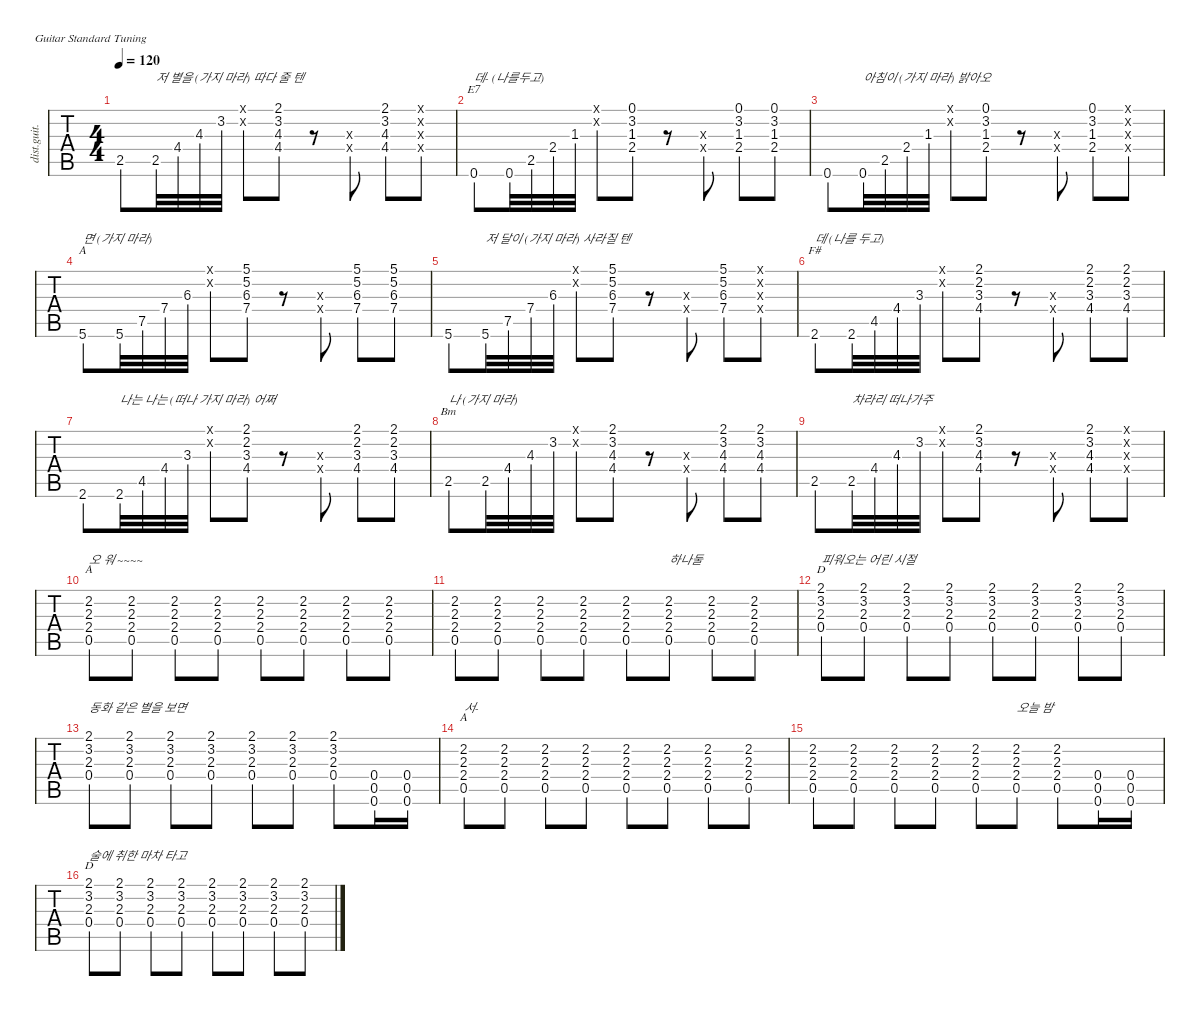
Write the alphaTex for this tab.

\defaultSystemsLayout 4
\hideDynamics
\bracketExtendMode nobrackets
\track ("Distortion Guitar" "dist.guit.") {instrument distortionguitar}
\staff {tabs}
\tuning (E4 B3 G3 D3 A2 E2)
\chord ("A" x 2 2 2 0 x) {showdiagram false showfingering false barre (2 2)}
\chord ("D" 2 3 2 0 x x) {showdiagram false showfingering false barre 2}
\chord ("A" x x x x x 5) {showdiagram false showfingering false}
\chord ("F#" x x x x x 2) {showdiagram false showfingering false}
\chord ("Bm" x x x x 2 x) {showdiagram false showfingering false}
\chord ("E7" x x x x x 0) {showdiagram false showfingering false}
\ts (4 4)
\tempo 120
\clef g2
\ks c
2.5.8{dy mf} 2.5.32{txt "저 별을 (가지 마라) 따다 줄 텐"} 4.4{acc #}.32 4.3.32 3.2.32 (0.2{x} 0.1{x}).8 (2.1{acc #} 3.2 4.3 4.4{acc #}).8 r.8 (0.4{x} 0.3{x}).8 (2.1{acc #} 3.2 4.3 4.4{acc #}).8 (4.4{x acc #} 4.3{x} 3.2{x} 2.1{x acc #}).8 |
0.6.8{ch "E7" txt "데- (나를두고)"} 0.6.32 2.5.32 2.4.32 1.3{acc #}.32 (0.2{x} 0.1{x}).8 (0.1 3.2 1.3{acc #} 2.4).8 r.8 (0.4{x} 0.3{x}).8 (0.1 3.2 1.3{acc #} 2.4).8 (2.4 1.3{acc #} 3.2 0.1).8 |
0.6.8 0.6.32{txt "아침이 (가지 마라) 밝아오"} 2.5.32 2.4.32 1.3{acc #}.32 (0.2{x} 0.1{x}).8 (0.1 3.2 1.3{acc #} 2.4).8 r.8 (0.4{x} 0.3{x}).8 (0.1 3.2 1.3{acc #} 2.4).8 (4.4{x acc #} 3.3{x acc #} 2.2{x acc #} 2.1{x acc #}).8 |
5.6.8{ch "A" txt "면 (가지 마라)"} 5.6.32 7.5.32 7.4.32 6.3{acc #}.32 (0.2{x} 0.1{x}).8 (5.1 5.2 6.3{acc #} 7.4).8 r.8 (0.4{x} 0.3{x}).8 (5.1 5.2 6.3{acc #} 7.4).8 (7.4 6.3{acc #} 5.2 5.1).8 |
5.6.8 5.6.32{txt "저 달이 (가지 마라) 사라질 텐"} 7.5.32 7.4.32 6.3{acc #}.32 (0.2{x} 0.1{x}).8 (5.1 5.2 6.3{acc #} 7.4).8 r.8 (0.4{x} 0.3{x}).8 (5.1 5.2 6.3{acc #} 7.4).8 (7.4{x} 6.3{x acc #} 5.2{x} 5.1{x}).8 |
2.6{acc #}.8{ch "F#" txt "데 (나를 두고)"} 2.6{acc #}.32 4.5{acc #}.32 4.4{acc #}.32 3.3{acc #}.32 (0.2{x} 0.1{x}).8 (2.1{acc #} 2.2{acc #} 3.3{acc #} 4.4{acc #}).8 r.8 (0.4{x} 0.3{x}).8 (2.1{acc #} 2.2{acc #} 3.3{acc #} 4.4{acc #}).8 (4.4{acc #} 3.3{acc #} 2.2{acc #} 2.1{acc #}).8 |
2.6{acc #}.8 2.6{acc #}.32{txt "나는 나는 (떠나 가지 마라) 어쩌"} 4.5{acc #}.32 4.4{acc #}.32 3.3{acc #}.32 (0.2{x} 0.1{x}).8 (2.1{acc #} 2.2{acc #} 3.3{acc #} 4.4{acc #}).8 r.8 (0.4{x} 0.3{x}).8 (2.1{acc #} 2.2{acc #} 3.3{acc #} 4.4{acc #}).8 (4.4{acc #} 3.3{acc #} 2.2{acc #} 2.1{acc #}).8 |
2.5.8{ch "Bm" txt "나 (가지 마라)"} 2.5.32 4.4{acc #}.32 4.3.32 3.2.32 (0.2{x} 0.1{x}).8 (2.1{acc #} 3.2 4.3 4.4{acc #}).8 r.8 (0.4{x} 0.3{x}).8 (2.1{acc #} 3.2 4.3 4.4{acc #}).8 (4.4{acc #} 4.3 3.2 2.1{acc #}).8 |
2.5.8 2.5.32{txt "차라리 떠나가주"} 4.4{acc #}.32 4.3.32 3.2.32 (0.2{x} 0.1{x}).8 (2.1{acc #} 3.2 4.3 4.4{acc #}).8 r.8 (0.4{x} 0.3{x}).8 (2.1{acc #} 3.2 4.3 4.4{acc #}).8 (4.4{x acc #} 4.3{x} 3.2{x} 2.1{x acc #}).8 |
(2.2{acc #} 2.3 2.4 0.5).8{ch "A" txt "오 워 ~~~~" instrument distortionguitar} (2.2{acc #} 2.3 2.4 0.5).8 (2.2{acc #} 2.3 2.4 0.5).8 (2.2{acc #} 2.3 2.4 0.5).8 (2.2{acc #} 2.3 2.4 0.5).8 (2.2{acc #} 2.3 2.4 0.5).8 (2.2{acc #} 2.3 2.4 0.5).8 (2.2{acc #} 2.3 2.4 0.5).8 |
(2.2{acc #} 2.3 2.4 0.5).8 (2.2{acc #} 2.3 2.4 0.5).8 (2.2{acc #} 2.3 2.4 0.5).8 (2.2{acc #} 2.3 2.4 0.5).8 (2.2{acc #} 2.3 2.4 0.5).8 (2.2{acc #} 2.3 2.4 0.5).8{txt "하나둘"} (2.2{acc #} 2.3 2.4 0.5).8 (2.2{acc #} 2.3 2.4 0.5).8 |
(2.1{acc #} 0.4 3.2 2.3).8{ch "D" txt "피워오는 어린 시절"} (2.1{acc #} 0.4 3.2 2.3).8 (2.1{acc #} 0.4 3.2 2.3).8 (2.1{acc #} 0.4 3.2 2.3).8 (2.1{acc #} 0.4 3.2 2.3).8 (2.1{acc #} 0.4 3.2 2.3).8 (2.1{acc #} 0.4 3.2 2.3).8 (2.1{acc #} 0.4 3.2 2.3).8 |
(2.1{acc #} 0.4 3.2 2.3).8{txt "동화 같은 별을 보면"} (2.1{acc #} 0.4 3.2 2.3).8 (2.1{acc #} 0.4 3.2 2.3).8 (2.1{acc #} 0.4 3.2 2.3).8 (2.1{acc #} 0.4 3.2 2.3).8 (2.1{acc #} 0.4 3.2 2.3).8 (2.1{acc #} 3.2 2.3 0.4).8 (0.6 0.4 0.5).16 (0.6 0.5 0.4).16 |
(2.2{acc #} 2.3 2.4 0.5).8{ch "A" txt "서-"} (2.2{acc #} 2.3 2.4 0.5).8 (2.2{acc #} 2.3 2.4 0.5).8 (2.2{acc #} 2.3 2.4 0.5).8 (2.2{acc #} 2.3 2.4 0.5).8 (2.2{acc #} 2.3 2.4 0.5).8 (2.2{acc #} 2.3 2.4 0.5).8 (2.2{acc #} 2.3 2.4 0.5).8 |
(2.2{acc #} 2.3 2.4 0.5).8 (2.2{acc #} 2.3 2.4 0.5).8 (2.2{acc #} 2.3 2.4 0.5).8 (2.2{acc #} 2.3 2.4 0.5).8 (2.2{acc #} 2.3 2.4 0.5).8 (2.2{acc #} 2.3 2.4 0.5).8{txt "오늘 밤"} (2.2{acc #} 2.3 2.4 0.5).8 (0.4 0.5 0.6).16 (0.4 0.5 0.6).16 |
(2.1{acc #} 0.4 3.2 2.3).8{ch "D" txt "술에 취한 마차 타고"} (2.1{acc #} 0.4 3.2 2.3).8 (2.1{acc #} 0.4 3.2 2.3).8 (2.1{acc #} 0.4 3.2 2.3).8 (2.1{acc #} 0.4 3.2 2.3).8 (2.1{acc #} 0.4 3.2 2.3).8 (2.1{acc #} 0.4 3.2 2.3).8 (2.1{acc #} 0.4 3.2 2.3).8
